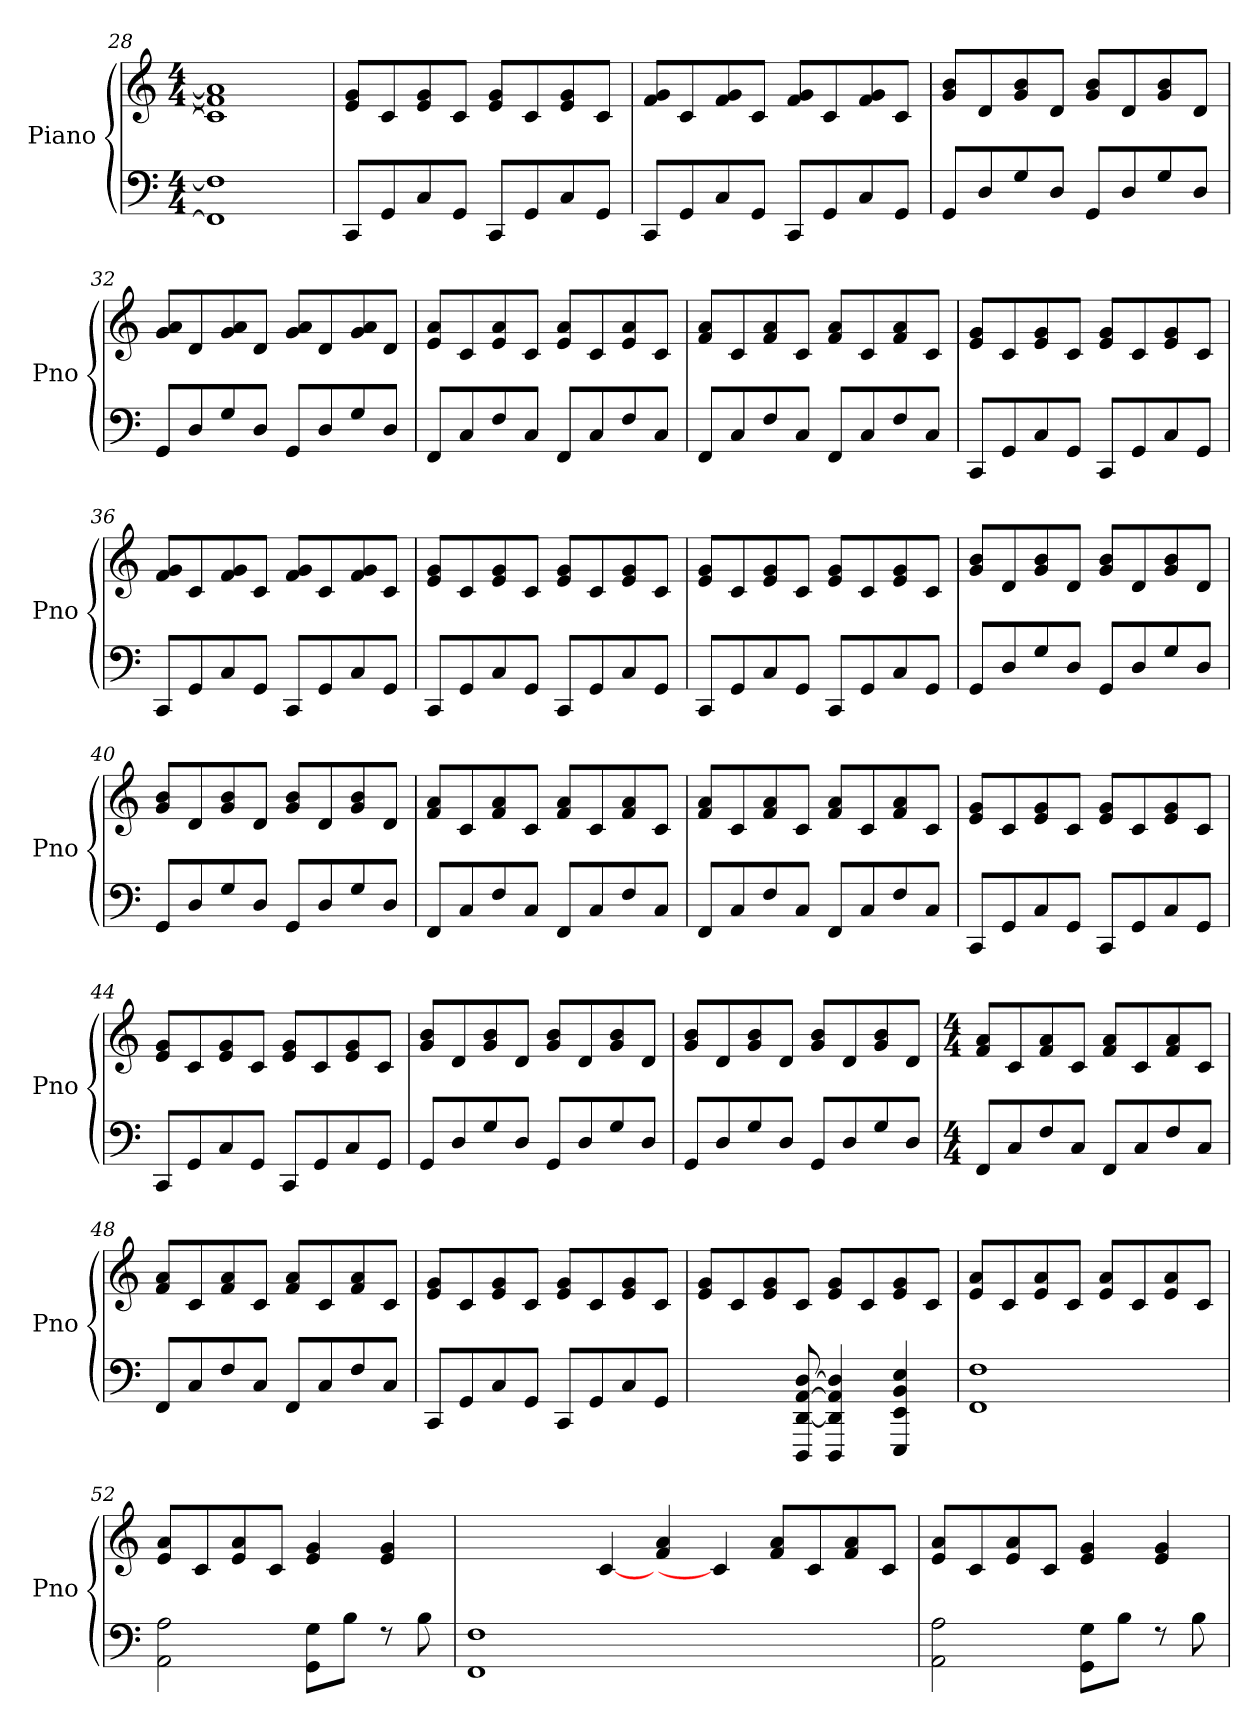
**kern	**kern
*part1	*part1
*staff2	*staff1
*I"Piano	*
*I'Pno	*
*clefF4	*clefG2
*k[]	*k[]
*M4/4	*M4/4
=28	=28
*^	*^
1F]	1FF]	1f] 1a]	1c]
*v	*v	*	*
*	*v	*v
=29	=29
8CC/L	8e/ 8g/L
8GG/	8c/
8C/	8e/ 8g/
8GG/J	8c/J
8CC/L	8e/ 8g/L
8GG/	8c/
8C/	8e/ 8g/
8GG/J	8c/J
!!LO:LB:g=z
=30	=30
8CC/L	8f/ 8g/L
8GG/	8c/
8C/	8f/ 8g/
8GG/J	8c/J
8CC/L	8f/ 8g/L
8GG/	8c/
8C/	8f/ 8g/
8GG/J	8c/J
=31	=31
8GG/L	8g/ 8b/L
8D/	8d/
8G/	8g/ 8b/
8D/J	8d/J
8GG/L	8g/ 8b/L
8D/	8d/
8G/	8g/ 8b/
8D/J	8d/J
=32	=32
8GG/L	8g/ 8a/L
8D/	8d/
8G/	8g/ 8a/
8D/J	8d/J
8GG/L	8g/ 8a/L
8D/	8d/
8G/	8g/ 8a/
8D/J	8d/J
!!LO:LB:g=z
=33	=33
8FF/L	8e/ 8a/L
8C/	8c/
8F/	8e/ 8a/
8C/J	8c/J
8FF/L	8e/ 8a/L
8C/	8c/
8F/	8e/ 8a/
8C/J	8c/J
=34	=34
8FF/L	8f/ 8a/L
8C/	8c/
8F/	8f/ 8a/
8C/J	8c/J
8FF/L	8f/ 8a/L
8C/	8c/
8F/	8f/ 8a/
8C/J	8c/J
=35	=35
8CC/L	8e/ 8g/L
8GG/	8c/
8C/	8e/ 8g/
8GG/J	8c/J
8CC/L	8e/ 8g/L
8GG/	8c/
8C/	8e/ 8g/
8GG/J	8c/J
!!LO:LB:g=z
=36	=36
8CC/L	8f/ 8g/L
8GG/	8c/
8C/	8f/ 8g/
8GG/J	8c/J
8CC/L	8f/ 8g/L
8GG/	8c/
8C/	8f/ 8g/
8GG/J	8c/J
=37	=37
8CC/L	8e/ 8g/L
8GG/	8c/
8C/	8e/ 8g/
8GG/J	8c/J
8CC/L	8e/ 8g/L
8GG/	8c/
8C/	8e/ 8g/
8GG/J	8c/J
=38	=38
8CC/L	8e/ 8g/L
8GG/	8c/
8C/	8e/ 8g/
8GG/J	8c/J
8CC/L	8e/ 8g/L
8GG/	8c/
8C/	8e/ 8g/
8GG/J	8c/J
!!LO:LB:g=z
=39	=39
8GG/L	8g/ 8b/L
8D/	8d/
8G/	8g/ 8b/
8D/J	8d/J
8GG/L	8g/ 8b/L
8D/	8d/
8G/	8g/ 8b/
8D/J	8d/J
=40	=40
8GG/L	8g/ 8b/L
8D/	8d/
8G/	8g/ 8b/
8D/J	8d/J
8GG/L	8g/ 8b/L
8D/	8d/
8G/	8g/ 8b/
8D/J	8d/J
=41	=41
8FF/L	8f/ 8a/L
8C/	8c/
8F/	8f/ 8a/
8C/J	8c/J
8FF/L	8f/ 8a/L
8C/	8c/
8F/	8f/ 8a/
8C/J	8c/J
=42	=42
8FF/L	8f/ 8a/L
8C/	8c/
8F/	8f/ 8a/
8C/J	8c/J
8FF/L	8f/ 8a/L
8C/	8c/
8F/	8f/ 8a/
8C/J	8c/J
!!LO:PB:g=z
=43	=43
8CC/L	8e/ 8g/L
8GG/	8c/
8C/	8e/ 8g/
8GG/J	8c/J
8CC/L	8e/ 8g/L
8GG/	8c/
8C/	8e/ 8g/
8GG/J	8c/J
=44	=44
8CC/L	8e/ 8g/L
8GG/	8c/
8C/	8e/ 8g/
8GG/J	8c/J
8CC/L	8e/ 8g/L
8GG/	8c/
8C/	8e/ 8g/
8GG/J	8c/J
=45	=45
8GG/L	8g/ 8b/L
8D/	8d/
8G/	8g/ 8b/
8D/J	8d/J
8GG/L	8g/ 8b/L
8D/	8d/
8G/	8g/ 8b/
8D/J	8d/J
=46	=46
8GG/L	8g/ 8b/L
8D/	8d/
8G/	8g/ 8b/
8D/J	8d/J
8GG/L	8g/ 8b/L
8D/	8d/
8G/	8g/ 8b/
8D/J	8d/J
!!LO:PB:g=z
=47	=47
*M4/4	*M4/4
8FF/L	8f/ 8a/L
8C/	8c/
8F/	8f/ 8a/
8C/J	8c/J
8FF/L	8f/ 8a/L
8C/	8c/
8F/	8f/ 8a/
8C/J	8c/J
=48	=48
8FF/L	8f/ 8a/L
8C/	8c/
8F/	8f/ 8a/
8C/J	8c/J
8FF/L	8f/ 8a/L
8C/	8c/
8F/	8f/ 8a/
8C/J	8c/J
=49	=49
8CC/L	8e/ 8g/L
8GG/	8c/
8C/	8e/ 8g/
8GG/J	8c/J
8CC/L	8e/ 8g/L
8GG/	8c/
8C/	8e/ 8g/
8GG/J	8c/J
!!LO:LB:g=z
=50	=50
4.ryy	8e/ 8g/L
.	8c/
.	8e/ 8g/
8DDD/ [8DD/ [8AA/ [8D/	8c/J
4DDD/ 4DD/] 4AA/] 4D/]	8e/ 8g/L
.	8c/
4EEE/ 4EE/ 4BB/ 4E/	8e/ 8g/
.	8c/J
=51	=51
*^	*
1F	1FF	8e/ 8a/L
.	.	8c/
.	.	8e/ 8a/
.	.	8c/J
.	.	8e/ 8a/L
.	.	8c/
.	.	8e/ 8a/
.	.	8c/J
*v	*v	*
=52	=52
2AA\ 2A\	8e/ 8a/L
.	8c/
.	8e/ 8a/
.	8c/J
8GG\ 8G\L	4e/ 4g/
8B\J	.
8rF	4e/ 4g/
8B\	.
!!LO:LB:g=z
=53	=53
*^	*
1F	1FF	1ryy
1ryy	1ryy	[4c/
.	.	4f/ 4a/
.	.	4c/]
.	.	8f/ 8a/L
.	.	8c/
4ryy	4ryy	8f/ 8a/
.	.	8c/J
*v	*v	*
=54	=54
2AA\ 2A\	8e/ 8a/L
.	8c/
.	8e/ 8a/
.	8c/J
8GG\ 8G\L	4e/ 4g/
8B\J	.
8rF	4e/ 4g/
8B\	.
=	=
*-	*-
